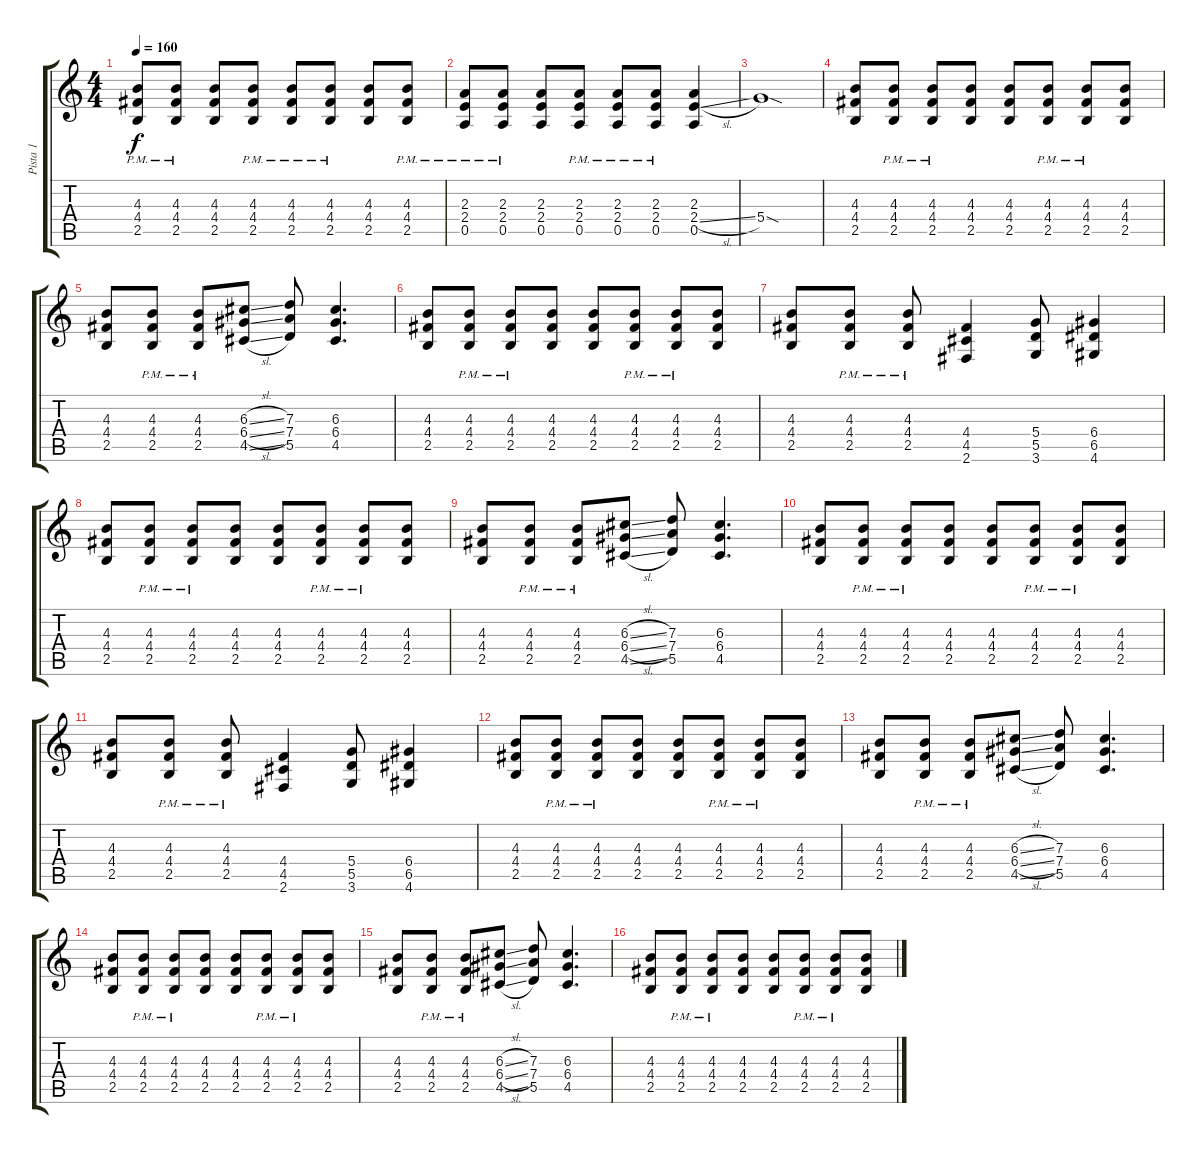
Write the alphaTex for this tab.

\track ("Pista 1" "Pista 1") {instrument distortionguitar}
\staff {score tabs}
\tuning (E4 B3 G3 D3 A2 E2) {hide}
\ts (4 4)
\tempo 160
\clef g2
\ks c
(4.3{pm} 4.4{pm} 2.5{pm}).8{dy f} (4.3{pm} 4.4{pm} 2.5{pm}).8 (4.3 4.4 2.5).8 (4.3{pm} 4.4{pm} 2.5{pm}).8 (4.3{pm} 4.4{pm} 2.5{pm}).8 (4.3{pm} 4.4{pm} 2.5{pm}).8 (4.3 4.4 2.5).8 (4.3{pm} 4.4{pm} 2.5{pm}).8 |
(2.3{pm} 2.4{pm} 0.5{pm}).8 (2.3{pm} 2.4{pm} 0.5{pm}).8 (2.3 2.4 0.5).8 (2.3{pm} 2.4{pm} 0.5{pm}).8 (2.3{pm} 2.4{pm} 0.5{pm}).8 (2.3{pm} 2.4{pm} 0.5{pm}).8 (2.3 2.4{sl} 0.5).4 |
5.4{sod}.1 |
(4.3 4.4 2.5).8 (4.3{pm} 4.4{pm} 2.5{pm}).8 (4.3{pm} 4.4{pm} 2.5{pm}).8 (4.3 4.4 2.5).8 (4.3 4.4 2.5).8 (4.3{pm} 4.4{pm} 2.5{pm}).8 (4.3{pm} 4.4{pm} 2.5{pm}).8 (4.3 4.4 2.5).8 |
(4.3 4.4 2.5).8 (4.3{pm} 4.4{pm} 2.5{pm}).8 (4.3{pm} 4.4{pm} 2.5{pm}).8 (6.3{sl} 6.4{sl} 4.5{sl}).8 (7.3 7.4 5.5).8 (6.3 6.4 4.5).4{d} |
(4.3 4.4 2.5).8 (4.3{pm} 4.4{pm} 2.5{pm}).8 (4.3{pm} 4.4{pm} 2.5{pm}).8 (4.3 4.4 2.5).8 (4.3 4.4 2.5).8 (4.3{pm} 4.4{pm} 2.5{pm}).8 (4.3{pm} 4.4{pm} 2.5{pm}).8 (4.3 4.4 2.5).8 |
(4.3 4.4 2.5).8 (4.3{pm} 4.4{pm} 2.5{pm}).8 (4.3{pm} 4.4{pm} 2.5{pm}).8 (4.4 4.5 2.6).4 (5.4 5.5 3.6).8 (6.4 6.5 4.6).4 |
(4.3 4.4 2.5).8 (4.3{pm} 4.4{pm} 2.5{pm}).8 (4.3{pm} 4.4{pm} 2.5{pm}).8 (4.3 4.4 2.5).8 (4.3 4.4 2.5).8 (4.3{pm} 4.4{pm} 2.5{pm}).8 (4.3{pm} 4.4{pm} 2.5{pm}).8 (4.3 4.4 2.5).8 |
(4.3 4.4 2.5).8 (4.3{pm} 4.4{pm} 2.5{pm}).8 (4.3{pm} 4.4{pm} 2.5{pm}).8 (6.3{sl} 6.4{sl} 4.5{sl}).8 (7.3 7.4 5.5).8 (6.3 6.4 4.5).4{d} |
(4.3 4.4 2.5).8 (4.3{pm} 4.4{pm} 2.5{pm}).8 (4.3{pm} 4.4{pm} 2.5{pm}).8 (4.3 4.4 2.5).8 (4.3 4.4 2.5).8 (4.3{pm} 4.4{pm} 2.5{pm}).8 (4.3{pm} 4.4{pm} 2.5{pm}).8 (4.3 4.4 2.5).8 |
(4.3 4.4 2.5).8 (4.3{pm} 4.4{pm} 2.5{pm}).8 (4.3{pm} 4.4{pm} 2.5{pm}).8 (4.4 4.5 2.6).4 (5.4 5.5 3.6).8 (6.4 6.5 4.6).4 |
(4.3 4.4 2.5).8 (4.3{pm} 4.4{pm} 2.5{pm}).8 (4.3{pm} 4.4{pm} 2.5{pm}).8 (4.3 4.4 2.5).8 (4.3 4.4 2.5).8 (4.3{pm} 4.4{pm} 2.5{pm}).8 (4.3{pm} 4.4{pm} 2.5{pm}).8 (4.3 4.4 2.5).8 |
(4.3 4.4 2.5).8 (4.3{pm} 4.4{pm} 2.5{pm}).8 (4.3{pm} 4.4{pm} 2.5{pm}).8 (6.3{sl} 6.4{sl} 4.5{sl}).8 (7.3 7.4 5.5).8 (6.3 6.4 4.5).4{d} |
(4.3 4.4 2.5).8 (4.3{pm} 4.4{pm} 2.5{pm}).8 (4.3{pm} 4.4{pm} 2.5{pm}).8 (4.3 4.4 2.5).8 (4.3 4.4 2.5).8 (4.3{pm} 4.4{pm} 2.5{pm}).8 (4.3{pm} 4.4{pm} 2.5{pm}).8 (4.3 4.4 2.5).8 |
(4.3 4.4 2.5).8 (4.3{pm} 4.4{pm} 2.5{pm}).8 (4.3{pm} 4.4{pm} 2.5{pm}).8 (6.3{sl} 6.4{sl} 4.5{sl}).8 (7.3 7.4 5.5).8 (6.3 6.4 4.5).4{d} |
(4.3 4.4 2.5).8 (4.3{pm} 4.4{pm} 2.5{pm}).8 (4.3{pm} 4.4{pm} 2.5{pm}).8 (4.3 4.4 2.5).8 (4.3 4.4 2.5).8 (4.3{pm} 4.4{pm} 2.5{pm}).8 (4.3{pm} 4.4{pm} 2.5{pm}).8 (4.3 4.4 2.5).8
